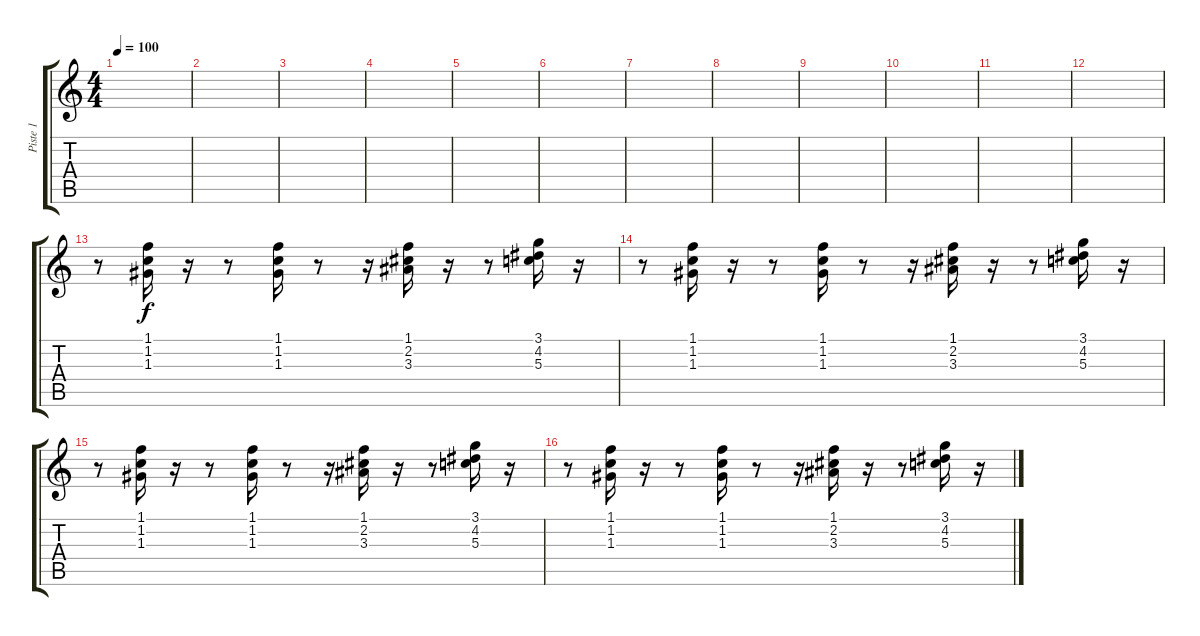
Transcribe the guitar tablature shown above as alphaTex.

\track ("Piste 1" "Piste 1") {instrument overdrivenguitar}
\staff {score tabs}
\tuning (E4 B3 G3 D3 A2 E2) {hide}
\ts (4 4)
\tempo 100
\clef g2
\ks c
|
|
|
|
|
|
|
|
|
|
|
|
r.8 (1.1 1.2 1.3).16 r.16 r.8 (1.1 1.2 1.3).16 r.8 r.16 (1.1 2.2 3.3).16 r.16 r.8 (3.1 4.2 5.3).16 r.16 |
r.8 (1.1 1.2 1.3).16 r.16 r.8 (1.1 1.2 1.3).16 r.8 r.16 (1.1 2.2 3.3).16 r.16 r.8 (3.1 4.2 5.3).16 r.16 |
r.8 (1.1 1.2 1.3).16 r.16 r.8 (1.1 1.2 1.3).16 r.8 r.16 (1.1 2.2 3.3).16 r.16 r.8 (3.1 4.2 5.3).16 r.16 |
r.8 (1.1 1.2 1.3).16 r.16 r.8 (1.1 1.2 1.3).16 r.8 r.16 (1.1 2.2 3.3).16 r.16 r.8 (3.1 4.2 5.3).16 r.16
